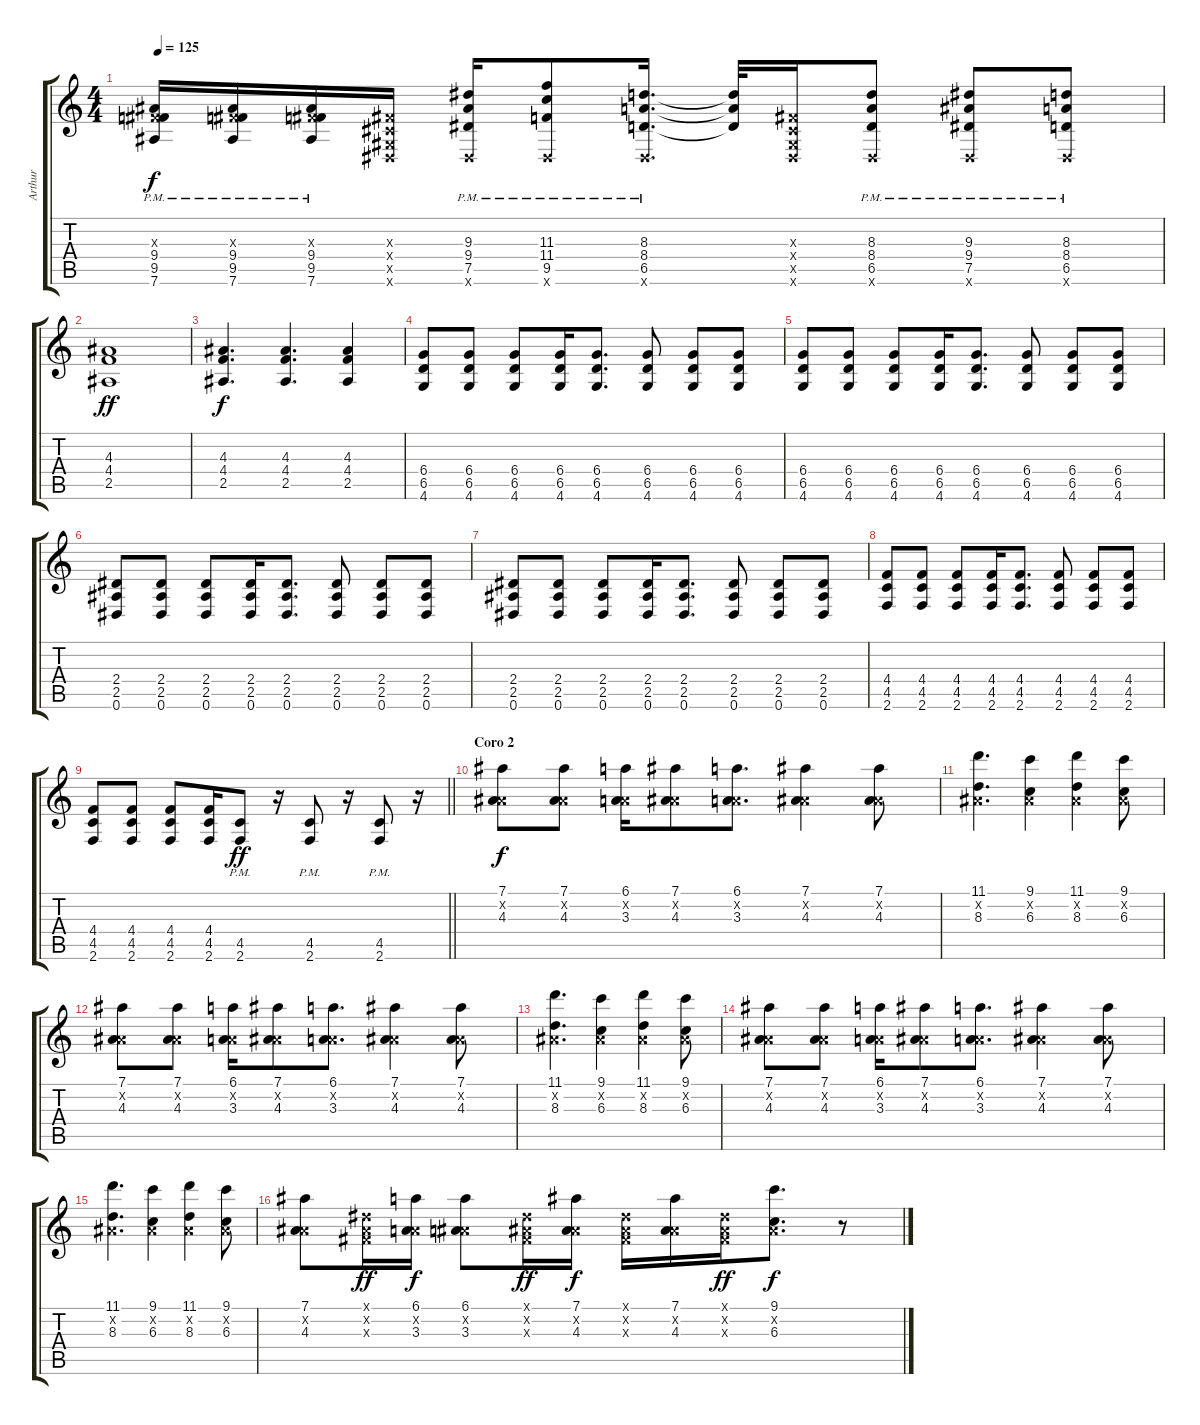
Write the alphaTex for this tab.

\track ("Arthur" "Arthur") {instrument distortionguitar}
\staff {score tabs}
\tuning (Eb4 Bb3 Gb3 Db3 Ab2 Eb2) {hide}
\ts (4 4)
\tempo 125
\clef g2
\ks c
(0.3{x} 9.4 9.5{pm} 7.6{pm}).16{dy f} (0.3{x} 9.4 9.5{pm} 7.6{pm}).16 (0.3{x} 9.4 9.5{pm} 7.6{pm}).16 (0.3{x} 0.4{x} 0.5{x} 0.6{x}).16 (9.3 9.4{pm} 7.5{pm} 0.6{x}).16 (11.3 11.4{pm} 9.5{pm} 0.6{x}).8 (8.3 8.4{pm} 6.5{pm} 0.6{x}).16{d} (8.3{t} 8.4{t} 6.5{t}).32 (0.3{x} 0.4{x} 0.5{x} 0.6{x}).16 (8.3 8.4{pm} 6.5{pm} 0.6{x}).8 (9.3 9.4{pm} 7.5{pm} 0.6{x}).8 (8.3 8.4{pm} 6.5{pm} 0.6{x}).8 |
(4.3 4.4 2.5).1{dy ff} |
(4.3 4.4 2.5).4{d dy f} (4.3 4.4 2.5).4{d} (4.3 4.4 2.5).4 |
(6.4 6.5 4.6).8 (6.4 6.5 4.6).8 (6.4 6.5 4.6).8 (6.4 6.5 4.6).16 (6.4 6.5 4.6).8{d} (6.4 6.5 4.6).8 (6.4 6.5 4.6).8 (6.4 6.5 4.6).8 |
(6.4 6.5 4.6).8 (6.4 6.5 4.6).8 (6.4 6.5 4.6).8 (6.4 6.5 4.6).16 (6.4 6.5 4.6).8{d} (6.4 6.5 4.6).8 (6.4 6.5 4.6).8 (6.4 6.5 4.6).8 |
(2.4 2.5 0.6).8 (2.4 2.5 0.6).8 (2.4 2.5 0.6).8 (2.4 2.5 0.6).16 (2.4 2.5 0.6).8{d} (2.4 2.5 0.6).8 (2.4 2.5 0.6).8 (2.4 2.5 0.6).8 |
(2.4 2.5 0.6).8 (2.4 2.5 0.6).8 (2.4 2.5 0.6).8 (2.4 2.5 0.6).16 (2.4 2.5 0.6).8{d} (2.4 2.5 0.6).8 (2.4 2.5 0.6).8 (2.4 2.5 0.6).8 |
(4.4 4.5 2.6).8 (4.4 4.5 2.6).8 (4.4 4.5 2.6).8 (4.4 4.5 2.6).16 (4.4 4.5 2.6).8{d} (4.4 4.5 2.6).8 (4.4 4.5 2.6).8 (4.4 4.5 2.6).8 |
\barLineRight lightlight
(4.4 4.5 2.6).8 (4.4 4.5 2.6).8 (4.4 4.5 2.6).8 (4.4 4.5 2.6).16 (4.5{pm} 2.6{pm}).8{dy ff} r.16 (4.5{pm} 2.6{pm}).8 r.16 (4.5{pm} 2.6{pm}).8 r.16 |
\section ("" "Coro 2")
(7.1 0.2{x} 4.3).8{dy f} (7.1 0.2{x} 4.3).8 (6.1 0.2{x} 3.3).16 (7.1 0.2{x} 4.3).8 (6.1 0.2{x} 3.3).8{d} (7.1 0.2{x} 4.3).4 (7.1 0.2{x} 4.3).8 |
(11.1 0.2{x} 8.3).4{d} (9.1 0.2{x} 6.3).4 (11.1 0.2{x} 8.3).4 (9.1 0.2{x} 6.3).8 |
(7.1 0.2{x} 4.3).8 (7.1 0.2{x} 4.3).8 (6.1 0.2{x} 3.3).16 (7.1 0.2{x} 4.3).8 (6.1 0.2{x} 3.3).8{d} (7.1 0.2{x} 4.3).4 (7.1 0.2{x} 4.3).8 |
(11.1 0.2{x} 8.3).4{d} (9.1 0.2{x} 6.3).4 (11.1 0.2{x} 8.3).4 (9.1 0.2{x} 6.3).8 |
(7.1 0.2{x} 4.3).8 (7.1 0.2{x} 4.3).8 (6.1 0.2{x} 3.3).16 (7.1 0.2{x} 4.3).8 (6.1 0.2{x} 3.3).8{d} (7.1 0.2{x} 4.3).4 (7.1 0.2{x} 4.3).8 |
(11.1 0.2{x} 8.3).4{d} (9.1 0.2{x} 6.3).4 (11.1 0.2{x} 8.3).4 (9.1 0.2{x} 6.3).8 |
(7.1 0.2{x} 4.3).8 (0.1{x} 0.2{x} 0.3{x}).16{dy ff} (6.1 0.2{x} 3.3).16{dy f} (6.1 0.2{x} 3.3).8 (0.1{x} 0.2{x} 0.3{x}).16{dy ff} (7.1 0.2{x} 4.3).16{dy f} (0.1{x} 0.2{x} 0.3{x}).16 (7.1 0.2{x} 4.3).16 (0.1{x} 0.2{x} 0.3{x}).16{dy ff} (9.1 0.2{x} 6.3).8{d dy f} r.8
